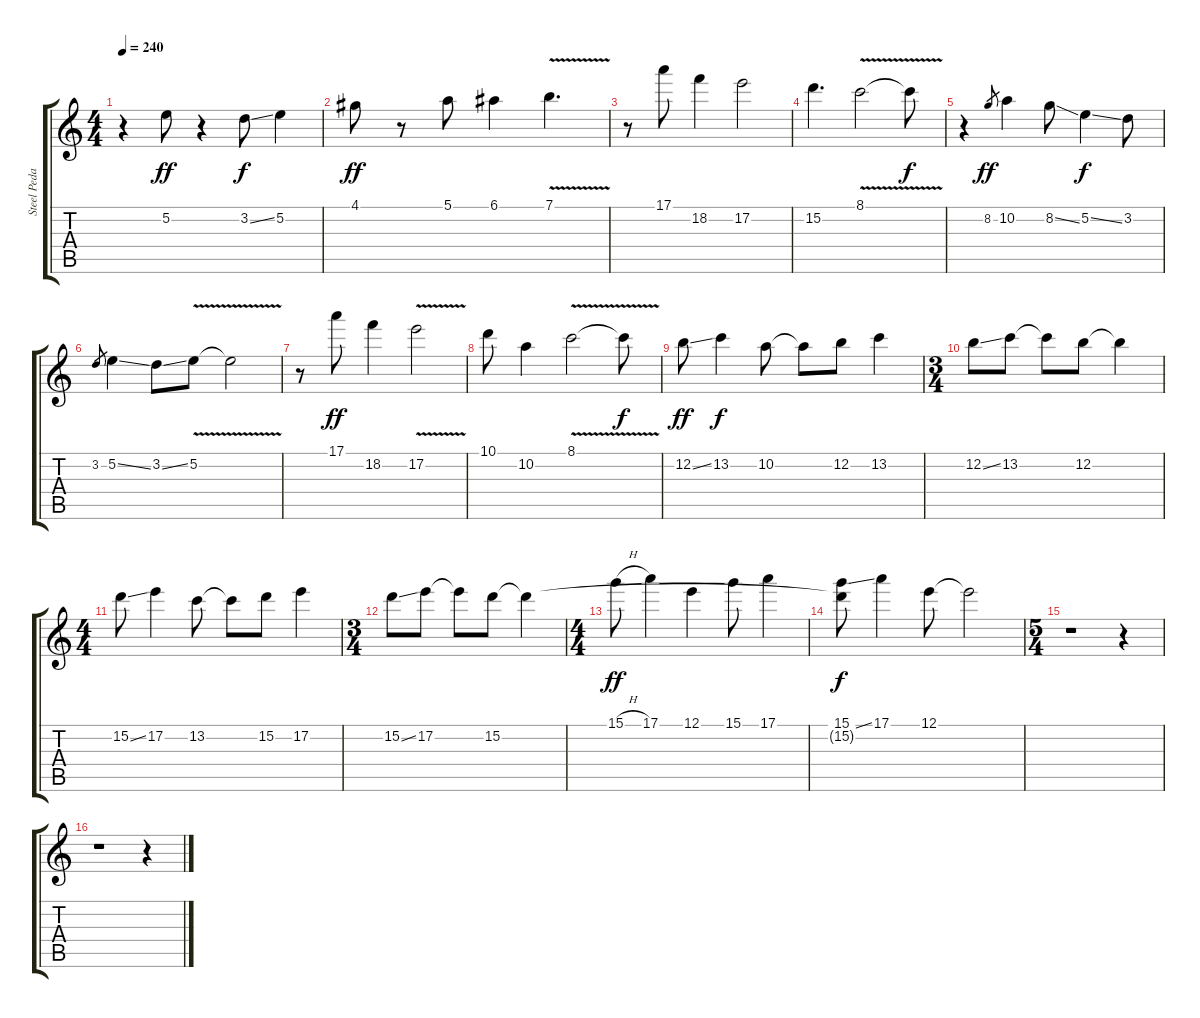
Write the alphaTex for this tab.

\track ("Steel Pedal" "Steel Peda") {instrument electricguitarjazz}
\staff {score tabs}
\tuning (E4 B3 G3 D3 A2 E2) {hide}
\ts (4 4)
\tempo 240
\clef g2
\ks c
r.4{dy f} 5.2.8{dy ff} r.4 3.2{ss}.8{dy f} 5.2.4 |
4.1.8{dy ff} r.8 5.1.8 6.1.4 7.1{v}.4{d} |
r.8 17.1.8 18.2.4 17.2.2 |
15.2.4{d} 8.1{v}.2 8.1{v t}.8{dy f} |
r.4 8.2.8{gr dy ff} 10.2.4 8.2{ss}.8 5.2{ss}.4{dy f} 3.2.8 |
3.2.8{gr} 5.2{ss}.4 3.2{ss}.8 5.2{v}.8 5.2{v t}.2 |
r.8 17.1.8{dy ff} 18.2.4 17.2{v}.2 |
10.1.8 10.2.4 8.1{v}.2 8.1{v t}.8{dy f} |
12.2{ss}.8{dy ff} 13.2.4{dy f} 10.2.8 10.2{t}.8 12.2.8 13.2.4 |
\ts (3 4)
12.2{ss}.8 13.2.8 13.2{t}.8 12.2.8 12.2{t}.4 |
\ts (4 4)
15.2{ss}.8 17.2.4 13.2.8 13.2{t}.8 15.2.8 17.2.4 |
\ts (3 4)
15.2{ss}.8 17.2.8 17.2{t}.8 15.2.8 15.2{t}.4 |
\ts (4 4)
15.1{h}.8{dy ff} 17.1.4 12.1.4 15.1.8 17.1.4 |
(15.1{ss} 15.2{t}).8{dy f} 17.1.4 12.1.8 12.1{t}.2 |
\ts (5 4)
r.1 r.4 |
r.1 r.4
